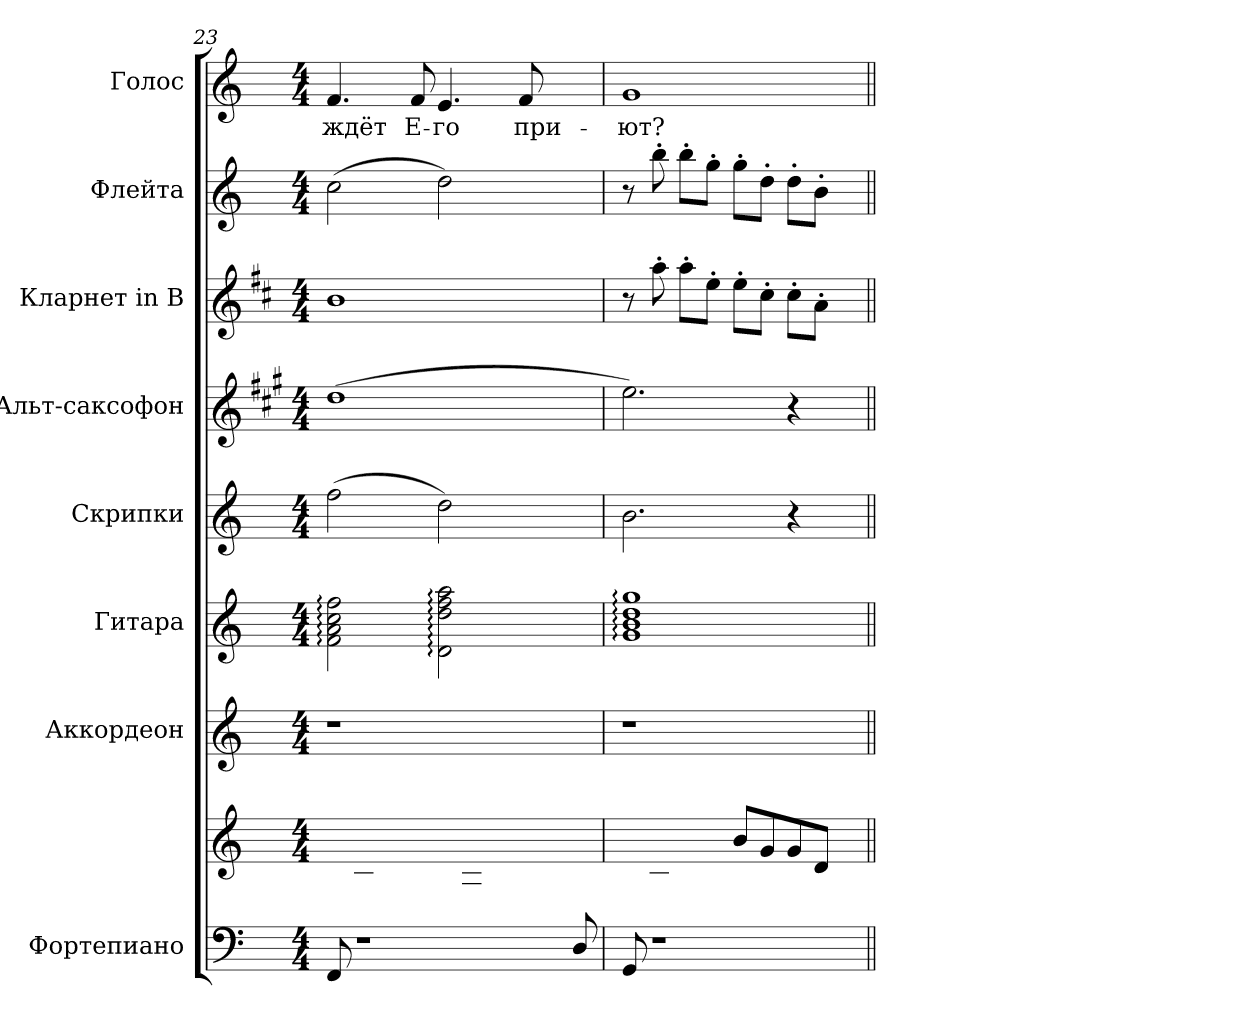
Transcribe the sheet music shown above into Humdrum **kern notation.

**kern	**kern	**kern	**kern	**kern	**kern	**kern	**kern	**kern	**text
*part8	*part8	*part7	*part6	*part5	*part4	*part3	*part2	*part1	*part1
*staff9	*staff8	*staff7	*staff6	*staff5	*staff4	*staff3	*staff2	*staff1	*staff1
*I"Фортепиано	*	*I"Аккордеон	*I"Гитара	*I"Скрипки	*I"Альт-саксофон	*I"Кларнет in B	*I"Флейта	*I"Голос	*
*clefF4	*clefG2	*clefG2	*clefG2	*clefG2	*clefG2	*clefG2	*clefG2	*clefG2	*
*	*	*	*ITrd7c12	*	*ITrd5c9	*ITrd1c2	*	*	*
*k[]	*k[]	*k[]	*k[]	*k[]	*k[]	*k[]	*k[]	*k[]	*
*C:	*C:	*C:	*C:	*C:	*C:	*C:	*C:	*C:	*
*M4/4	*M4/4	*M4/4	*M4/4	*M4/4	*M4/4	*M4/4	*M4/4	*M4/4	*
=23	=23	=23	=23	=23	=23	=23	=23	=23	=23
!	!	!	!	!	!	!	!	!	!LO:LY:b:color=#000000
8FFi/L	8ryy	1r	2Fi\: 2Ai: 2ci: 2fi:	(2ffi\	(1fi	1ai	(2cci\	4.fi/	ждёт
1r	8ci\	.	.	.	.	.	.	.	.
.	8fi\	.	.	.	.	.	.	.	.
!	!	!	!	!	!	!	!	!	!LO:LY:b:color=#000000
.	8ai\J	.	.	.	.	.	.	8fi/	Е-
!	!	!	!	!	!	!	!	!	!LO:LY:b:color=#000000
.	8ryy	.	2Di\: 2di: 2fi: 2ai:	2ddi\)	.	.	2ddi\)	4.ei/	го
.	8Ai\	.	.	.	.	.	.	.	.
.	8di\	.	.	.	.	.	.	.	.
!	!	!	!	!	!	!	!	!	!LO:LY:b:color=#000000
.	8fi\J	.	.	.	.	.	.	8fi/	при-
.	4ryy	4ryy	4ryy	4ryy	4ryy	4ryy	4ryy	4ryy	.
8Di/L	.	.	.	.	.	.	.	.	.
=24	=24	=24	=24	=24	=24	=24	=24	=24	=24
!	!	!	!	!	!	!	!	!	!LO:LY:b:color=#000000
8GGi/L	8ryy	1r	1Gi: 1Bi: 1di: 1gi:	2.bi\	2.gi\)	8r	8r	1gi	ют?
1r	8Bi\	.	.	.	.	8gg'i\	8bb'i\	.	.
.	8di\	.	.	.	.	8gg'i\L	8bb'i\L	.	.
.	8gi\J	.	.	.	.	8dd'i\J	8gg'i\J	.	.
.	8bi/L	.	.	.	.	8dd'i\L	8gg'i\L	.	.
.	8gi/	.	.	.	.	8b'i\J	8dd'i\J	.	.
.	8gi/	.	.	4r	4r	8b'i\L	8dd'i\L	.	.
.	8di/J	.	.	.	.	8g'i\J	8b'i\J	.	.
.	8ryy	8ryy	8ryy	8ryy	8ryy	8ryy	8ryy	8ryy	.
=||	=||	=||	=||	=||	=||	=||	=||	=||	=||
*-	*-	*-	*-	*-	*-	*-	*-	*-	*-
